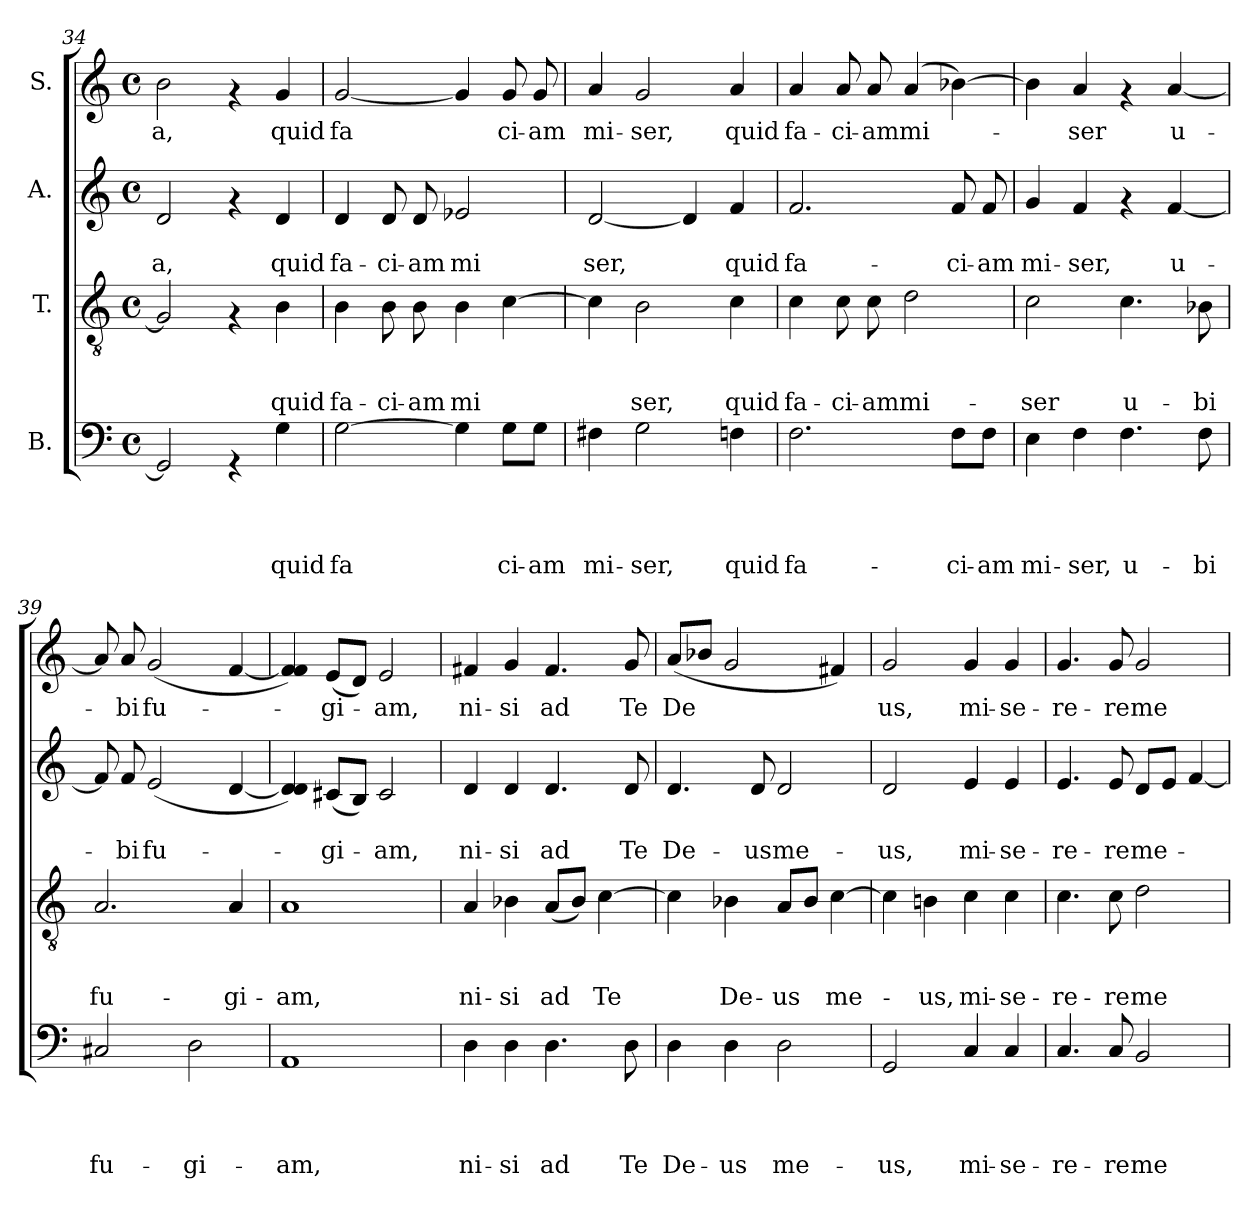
**kern	**text	**text	**text	**text	**kern	**text	**text	**text	**kern	**text	**text	**kern	**text
*part4	*part4	*part4	*part4	*part4	*part3	*part3	*part3	*part3	*part2	*part2	*part2	*part1	*part1
*staff4	*staff4	*staff4	*staff4	*staff4	*staff3	*staff3	*staff3	*staff3	*staff2	*staff2	*staff2	*staff1	*staff1
*I"B.	*	*	*	*	*I"T.	*	*	*	*I"A.	*	*	*I"S.	*
*clefF4	*	*	*	*	*clefGv2	*	*	*	*clefG2	*	*	*clefG2	*
*k[]	*	*	*	*	*k[]	*	*	*	*k[]	*	*	*k[]	*
*C:	*	*	*	*	*C:	*	*	*	*C:	*	*	*C:	*
*M4/4	*	*	*	*	*M4/4	*	*	*	*M4/4	*	*	*M4/4	*
*met(c)	*	*	*	*	*met(c)	*	*	*	*met(c)	*	*	*met(c)	*
=34	=34	=34	=34	=34	=34	=34	=34	=34	=34	=34	=34	=34	=34
!	!	!	!	!	!	!	!	!	!	!	!LO:LY:b	!	!LO:LY:b
2GG/]	.	.	.	.	2G/]	.	.	.	2d/	.	-a,	2b\	-a,
4rGG	.	.	.	.	4rF	.	.	.	4rf	.	.	4rf	.
!	!	!	!	!LO:LY:b	!	!	!	!LO:LY:b	!	!	!LO:LY:b	!	!LO:LY:b
4G\	.	.	.	quid	4B\	.	.	quid	4d/	.	quid	4g/	quid
=35	=35	=35	=35	=35	=35	=35	=35	=35	=35	=35	=35	=35	=35
!	!	!	!	!LO:LY:b	!	!	!	!LO:LY:b	!	!	!LO:LY:b	!	!LO:LY:b
[>2G\	.	.	.	fa	4B\	.	.	fa-	4d/	.	fa-	[>2g/	fa
!	!	!	!	!	!	!	!	!LO:LY:b	!	!	!LO:LY:b	!	!
.	.	.	.	.	8B\	.	.	-ci-	8d/	.	-ci-	.	.
!	!	!	!	!	!	!	!	!LO:LY:b	!	!	!LO:LY:b	!	!
.	.	.	.	.	8B\	.	.	-am	8d/	.	-am	.	.
!	!	!	!	!	!	!	!	!LO:LY:b	!	!	!LO:LY:b	!	!
4G\]	.	.	.	.	4B\	.	.	mi	2e-X/	.	mi	4g/]	.
!	!	!	!	!LO:LY:b	!	!	!	!	!	!	!	!	!LO:LY:b
8G\L	.	.	.	ci-	[>4c\	.	.	.	.	.	.	8g/	ci-
!	!	!	!	!LO:LY:b	!	!	!	!	!	!	!	!	!LO:LY:b
8G\J	.	.	.	-am	.	.	.	.	.	.	.	8g/	-am
=36	=36	=36	=36	=36	=36	=36	=36	=36	=36	=36	=36	=36	=36
!	!	!	!	!LO:LY:b	!	!	!	!	!	!	!LO:LY:b	!	!LO:LY:b
4F#X\	.	.	.	mi-	4c\]	.	.	.	[>2d/	.	ser,	4a/	mi-
!	!	!	!	!LO:LY:b	!	!	!	!LO:LY:b	!	!	!	!	!LO:LY:b
2G\	.	.	.	-ser,	2B\	.	.	ser,	.	.	.	2g/	-ser,
.	.	.	.	.	.	.	.	.	4d/]	.	.	.	.
!	!	!	!	!LO:LY:b	!	!	!	!LO:LY:b	!	!	!LO:LY:b	!	!LO:LY:b
4Fn\	.	.	.	quid	4c\	.	.	quid	4f/	.	quid	4a/	quid
=37	=37	=37	=37	=37	=37	=37	=37	=37	=37	=37	=37	=37	=37
!	!	!	!	!LO:LY:b	!	!	!	!LO:LY:b	!	!	!LO:LY:b	!	!LO:LY:b
2.F\	.	.	.	fa-	4c\	.	.	fa-	2.f/	.	fa-	4a/	fa-
!	!	!	!	!	!	!	!	!LO:LY:b	!	!	!	!	!LO:LY:b
.	.	.	.	.	8c\	.	.	-ci-	.	.	.	8a/	-ci-
!	!	!	!	!	!	!	!	!LO:LY:b	!	!	!	!	!LO:LY:b
.	.	.	.	.	8c\	.	.	-am	.	.	.	8a/	-am
!	!	!	!	!	!	!	!	!LO:LY:b	!	!	!	!	!LO:LY:b
.	.	.	.	.	2d\	.	.	mi-	.	.	.	(>4a/	mi-
!	!	!	!	!LO:LY:b	!	!	!	!	!	!	!LO:LY:b	!	!
8F\L	.	.	.	-ci-	.	.	.	.	8f/	.	-ci-	[<4b-X\)	.
!	!	!	!	!LO:LY:b	!	!	!	!	!	!	!LO:LY:b	!	!
8F\J	.	.	.	-am	.	.	.	.	8f/	.	-am	.	.
!!LO:PB:g=z
=38	=38	=38	=38	=38	=38	=38	=38	=38	=38	=38	=38	=38	=38
!	!	!	!	!LO:LY:b	!	!	!	!LO:LY:b	!	!	!LO:LY:b	!	!
4E\	.	.	.	mi-	2c\	.	.	-ser	4g/	.	mi-	4b-\]	.
!	!	!	!	!LO:LY:b	!	!	!	!	!	!	!LO:LY:b	!	!LO:LY:b
4F\	.	.	.	-ser,	.	.	.	.	4f/	.	-ser,	4a/	-ser
!	!	!	!	!LO:LY:b	!	!	!	!LO:LY:b	!	!	!	!	!
4.F\	.	.	.	u-	4.c\	.	.	u-	4rf	.	.	4rf	.
!	!	!	!	!	!	!	!	!	!	!	!LO:LY:b	!	!LO:LY:b
.	.	.	.	.	.	.	.	.	[>4f/	.	u-	[>4a/	u-
!	!	!	!	!LO:LY:b	!	!	!	!LO:LY:b	!	!	!	!	!
8F\	.	.	.	-bi	8B-X\	.	.	-bi	.	.	.	.	.
=39	=39	=39	=39	=39	=39	=39	=39	=39	=39	=39	=39	=39	=39
!	!	!	!	!LO:LY:b	!	!	!	!LO:LY:b	!	!	!	!	!
2C#X/	.	.	.	fu-	2.A/	.	.	fu-	8f/]	.	.	8a/]	.
!	!	!	!	!	!	!	!	!	!	!	!LO:LY:b	!	!LO:LY:b
.	.	.	.	.	.	.	.	.	8f/	.	-bi	8a/	-bi
!	!	!	!	!	!	!	!	!	!	!	!LO:LY:b	!	!LO:LY:b
.	.	.	.	.	.	.	.	.	(>2e/	.	fu-	(>2g/	fu-
!	!	!	!	!LO:LY:b	!	!	!	!	!	!	!	!	!
2D\	.	.	.	-gi-	.	.	.	.	.	.	.	.	.
!	!	!	!	!	!	!	!	!LO:LY:b	!	!	!	!	!
.	.	.	.	.	4A/	.	.	-gi-	[>4d/	.	.	[>4f/	.
=40	=40	=40	=40	=40	=40	=40	=40	=40	=40	=40	=40	=40	=40
!	!	!	!	!LO:LY:b	!	!	!	!LO:LY:b	!	!	!	!	!
1AA	.	.	.	-am,	1A	.	.	-am,	4d/] 4d/)	.	.	4f/] 4f/)	.
!	!	!	!	!	!	!	!	!	!	!	!LO:LY:b	!	!LO:LY:b
.	.	.	.	.	.	.	.	.	(>8c#X/L	.	-gi-	(>8e/L	-gi-
.	.	.	.	.	.	.	.	.	8B/J)	.	.	8d/J)	.
!	!	!	!	!	!	!	!	!	!	!	!LO:LY:b	!	!LO:LY:b
.	.	.	.	.	.	.	.	.	2c#/	.	-am,	2e/	-am,
=41	=41	=41	=41	=41	=41	=41	=41	=41	=41	=41	=41	=41	=41
!	!	!	!	!LO:LY:b	!	!	!	!LO:LY:b	!	!	!LO:LY:b	!	!LO:LY:b
4D\	.	.	.	ni-	4A/	.	.	ni-	4d/	.	ni-	4f#X/	ni-
!	!	!	!	!LO:LY:b	!	!	!	!LO:LY:b	!	!	!LO:LY:b	!	!LO:LY:b
4D\	.	.	.	-si	4B-X\	.	.	-si	4d/	.	-si	4g/	-si
!	!	!	!	!LO:LY:b	!	!	!	!LO:LY:b	!	!	!LO:LY:b	!	!LO:LY:b
4.D\	.	.	.	ad	(<8A/L	.	.	ad	4.d/	.	ad	4.f#/	ad
.	.	.	.	.	8B-/J)	.	.	.	.	.	.	.	.
!	!	!	!	!	!	!	!	!LO:LY:b	!	!	!	!	!
.	.	.	.	.	[>4c\	.	.	Te	.	.	.	.	.
!	!	!	!	!LO:LY:b	!	!	!	!	!	!	!LO:LY:b	!	!LO:LY:b
8D\	.	.	.	Te	.	.	.	.	8d/	.	Te	8g/	Te
!!LO:PB:g=z
=42	=42	=42	=42	=42	=42	=42	=42	=42	=42	=42	=42	=42	=42
!	!	!	!	!LO:LY:b	!	!	!	!	!	!	!LO:LY:b	!	!LO:LY:b
4D\	.	.	.	De-	4c\]	.	.	.	4.d/	.	De-	(>8a/L	De
.	.	.	.	.	.	.	.	.	.	.	.	8b-X/J	.
!	!	!	!	!LO:LY:b	!	!	!	!LO:LY:b	!	!	!	!	!
4D\	.	.	.	-us	4B-X\	.	.	De-	.	.	.	2g/	.
!	!	!	!	!	!	!	!	!	!	!	!LO:LY:b	!	!
.	.	.	.	.	.	.	.	.	8d/	.	-us	.	.
!	!	!	!	!LO:LY:b	!	!	!	!LO:LY:b	!	!	!LO:LY:b	!	!
2D\	.	.	.	me-	8A/L	.	.	-us	2d/	.	me-	.	.
.	.	.	.	.	8B-/J	.	.	.	.	.	.	.	.
!	!	!	!	!	!	!	!	!LO:LY:b	!	!	!	!	!
.	.	.	.	.	[>4c\	.	.	me-	.	.	.	4f#X/)	.
=43	=43	=43	=43	=43	=43	=43	=43	=43	=43	=43	=43	=43	=43
!	!	!	!	!LO:LY:b	!	!	!	!	!	!	!LO:LY:b	!	!LO:LY:b
2GG/	.	.	.	-us,	4c\]	.	.	.	2d/	.	-us,	2g/	us,
!	!	!	!	!	!	!	!	!LO:LY:b	!	!	!	!	!
.	.	.	.	.	4Bn\	.	.	-us,	.	.	.	.	.
!	!	!	!	!LO:LY:b	!	!	!	!LO:LY:b	!	!	!LO:LY:b	!	!LO:LY:b
4C/	.	.	.	mi-	4c\	.	.	mi-	4e/	.	mi-	4g/	mi-
!	!	!	!	!LO:LY:b	!	!	!	!LO:LY:b	!	!	!LO:LY:b	!	!LO:LY:b
4C/	.	.	.	-se-	4c\	.	.	-se-	4e/	.	-se-	4g/	-se-
=44	=44	=44	=44	=44	=44	=44	=44	=44	=44	=44	=44	=44	=44
!	!	!	!	!LO:LY:b	!	!	!	!LO:LY:b	!	!	!LO:LY:b	!	!LO:LY:b
4.C/	.	.	.	-re-	4.c\	.	.	-re-	4.e/	.	-re-	4.g/	-re-
!	!	!	!	!LO:LY:b	!	!	!	!LO:LY:b	!	!	!LO:LY:b	!	!LO:LY:b
8C/	.	.	.	-re	8c\	.	.	-re	8e/	.	-re	8g/	-re
!	!	!	!	!LO:LY:b	!	!	!	!LO:LY:b	!	!	!LO:LY:b	!	!LO:LY:b
2BB/	.	.	.	me-	2d\	.	.	me-	8d/L	.	me-	2g/	me-
.	.	.	.	.	.	.	.	.	8e/J	.	.	.	.
.	.	.	.	.	.	.	.	.	[>4f/	.	.	.	.
=	=	=	=	=	=	=	=	=	=	=	=	=	=
*-	*-	*-	*-	*-	*-	*-	*-	*-	*-	*-	*-	*-	*-
